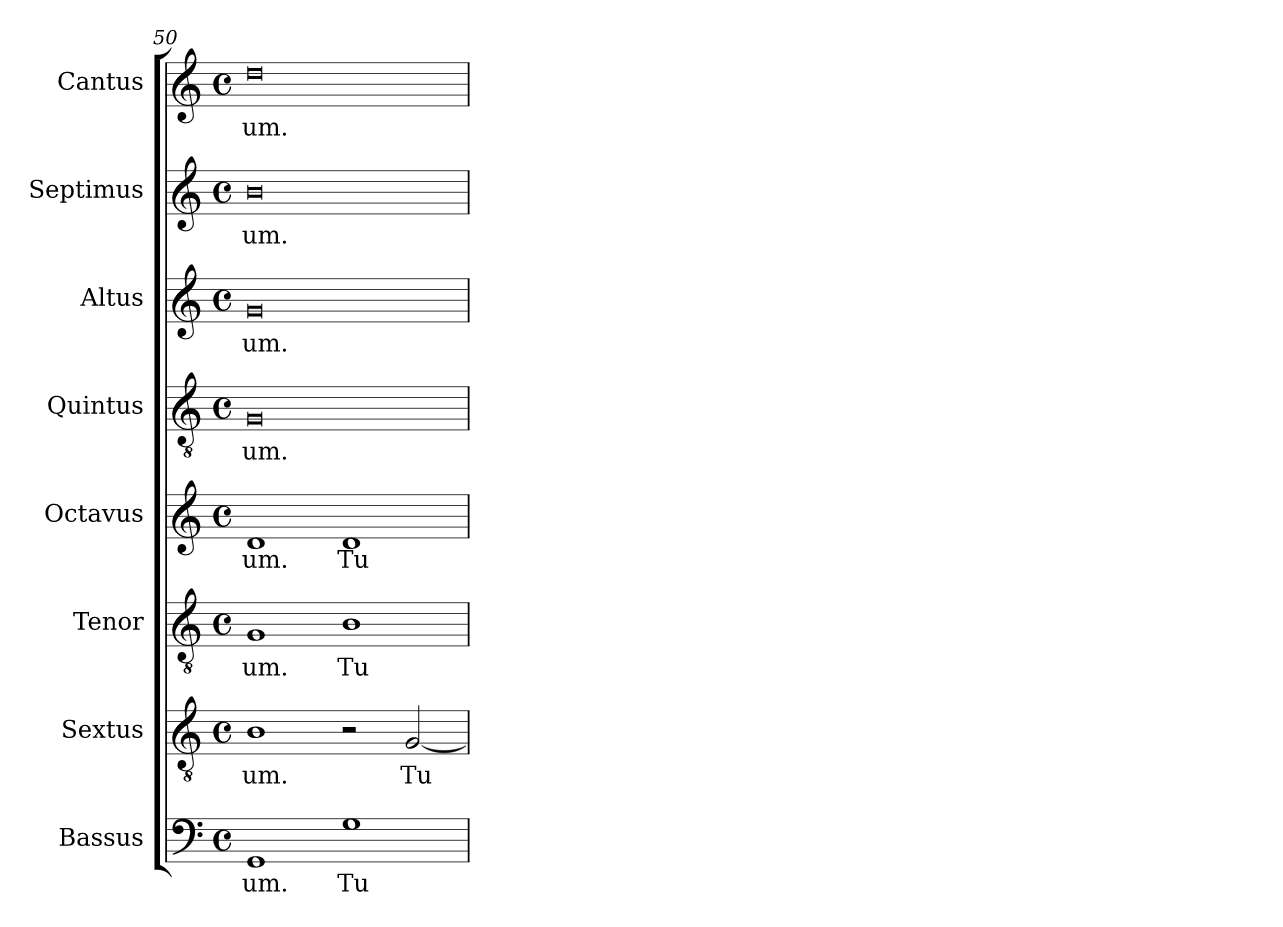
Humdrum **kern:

**kern	**text	**kern	**text	**kern	**text	**kern	**text	**kern	**text	**kern	**text	**kern	**text	**kern	**text
*part8	*part8	*part7	*part7	*part6	*part6	*part5	*part5	*part4	*part4	*part3	*part3	*part2	*part2	*part1	*part1
*staff8	*staff8	*staff7	*staff7	*staff6	*staff6	*staff5	*staff5	*staff4	*staff4	*staff3	*staff3	*staff2	*staff2	*staff1	*staff1
*I"Bassus	*	*I"Sextus	*	*I"Tenor	*	*I"Octavus	*	*I"Quintus	*	*I"Altus	*	*I"Septimus	*	*I"Cantus	*
!!LO:LB:g=z
*clefF4	*	*clefGv2	*	*clefGv2	*	*clefG2	*	*clefGv2	*	*clefG2	*	*clefG2	*	*clefG2	*
*	*	*	*	*	*	*	*	*	*	*	*	*k[]	*	*	*
*	*	*	*	*	*	*	*	*	*	*	*	*C:	*	*	*
*M4/4	*	*M4/4	*	*M4/4	*	*M4/4	*	*M4/4	*	*M4/4	*	*M4/4	*	*M4/4	*
*met(c)	*	*met(c)	*	*met(c)	*	*met(c)	*	*met(c)	*	*met(c)	*	*met(c)	*	*met(c)	*
=50	=50	=50	=50	=50	=50	=50	=50	=50	=50	=50	=50	=50	=50	=50	=50
!	!LO:LY:b:cj	!	!LO:LY:b:cj	!	!LO:LY:b:cj	!	!LO:LY:b:cj	!	!LO:LY:b:cj	!	!LO:LY:b:cj	!	!LO:LY:b:cj	!	!LO:LY:b:cj
1GG	um.	1B	um.	1G	-um.	1d	-um.	0G	um.	0g	-um.	0b	-um.	0dd	-um.
!	!LO:LY:b:cj	!	!	!	!LO:LY:b:cj	!	!LO:LY:b:cj	!	!	!	!	!	!	!	!
1G	Tu	2r	.	1B	Tu	1d	Tu	.	.	.	.	.	.	.	.
!	!	!	!LO:LY:b	!	!	!	!	!	!	!	!	!	!	!	!
.	.	[<2G/	Tu	.	.	.	.	.	.	.	.	.	.	.	.
=	=	=	=	=	=	=	=	=	=	=	=	=	=	=	=
*-	*-	*-	*-	*-	*-	*-	*-	*-	*-	*-	*-	*-	*-	*-	*-
